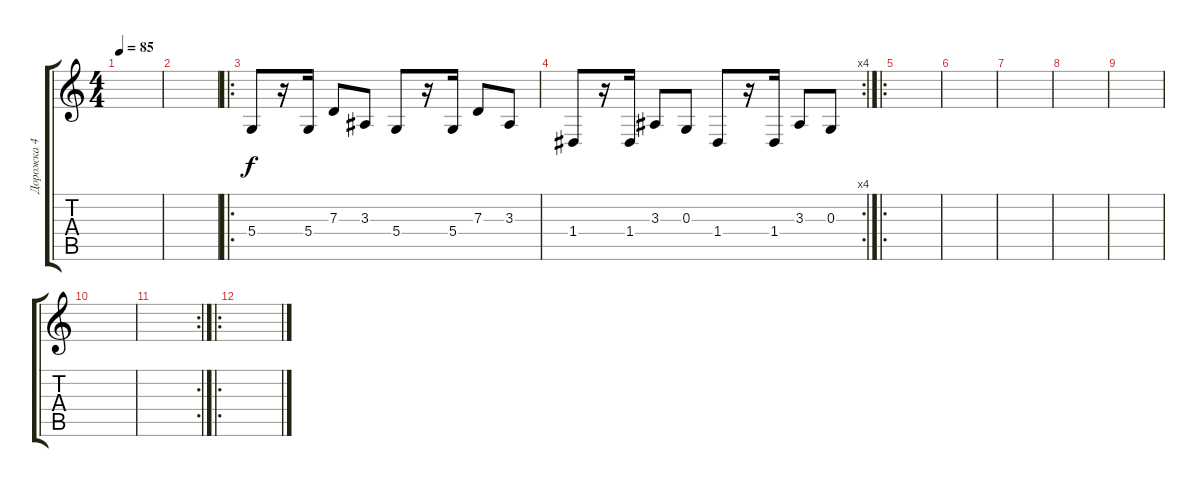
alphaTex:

\track ("Дорожка 4" "Дорожка 4") {instrument pad3polysynth}
\staff {score tabs}
\tuning (E4 B3 G3 D3 A2 E2) {hide}
\ts (4 4)
\tempo 85
\clef g2
\ks c
|
|
\ro
5.4.8 r.16 5.4.16 7.3.8 3.3.8 5.4.8 r.16 5.4.16 7.3.8 3.3.8 |
\rc 4
1.4.8 r.16 1.4.16 3.3.8 0.3.8 1.4.8 r.16 1.4.16 3.3.8 0.3.8 |
\ro
|
|
|
|
|
|
\rc 2
|
\ro
